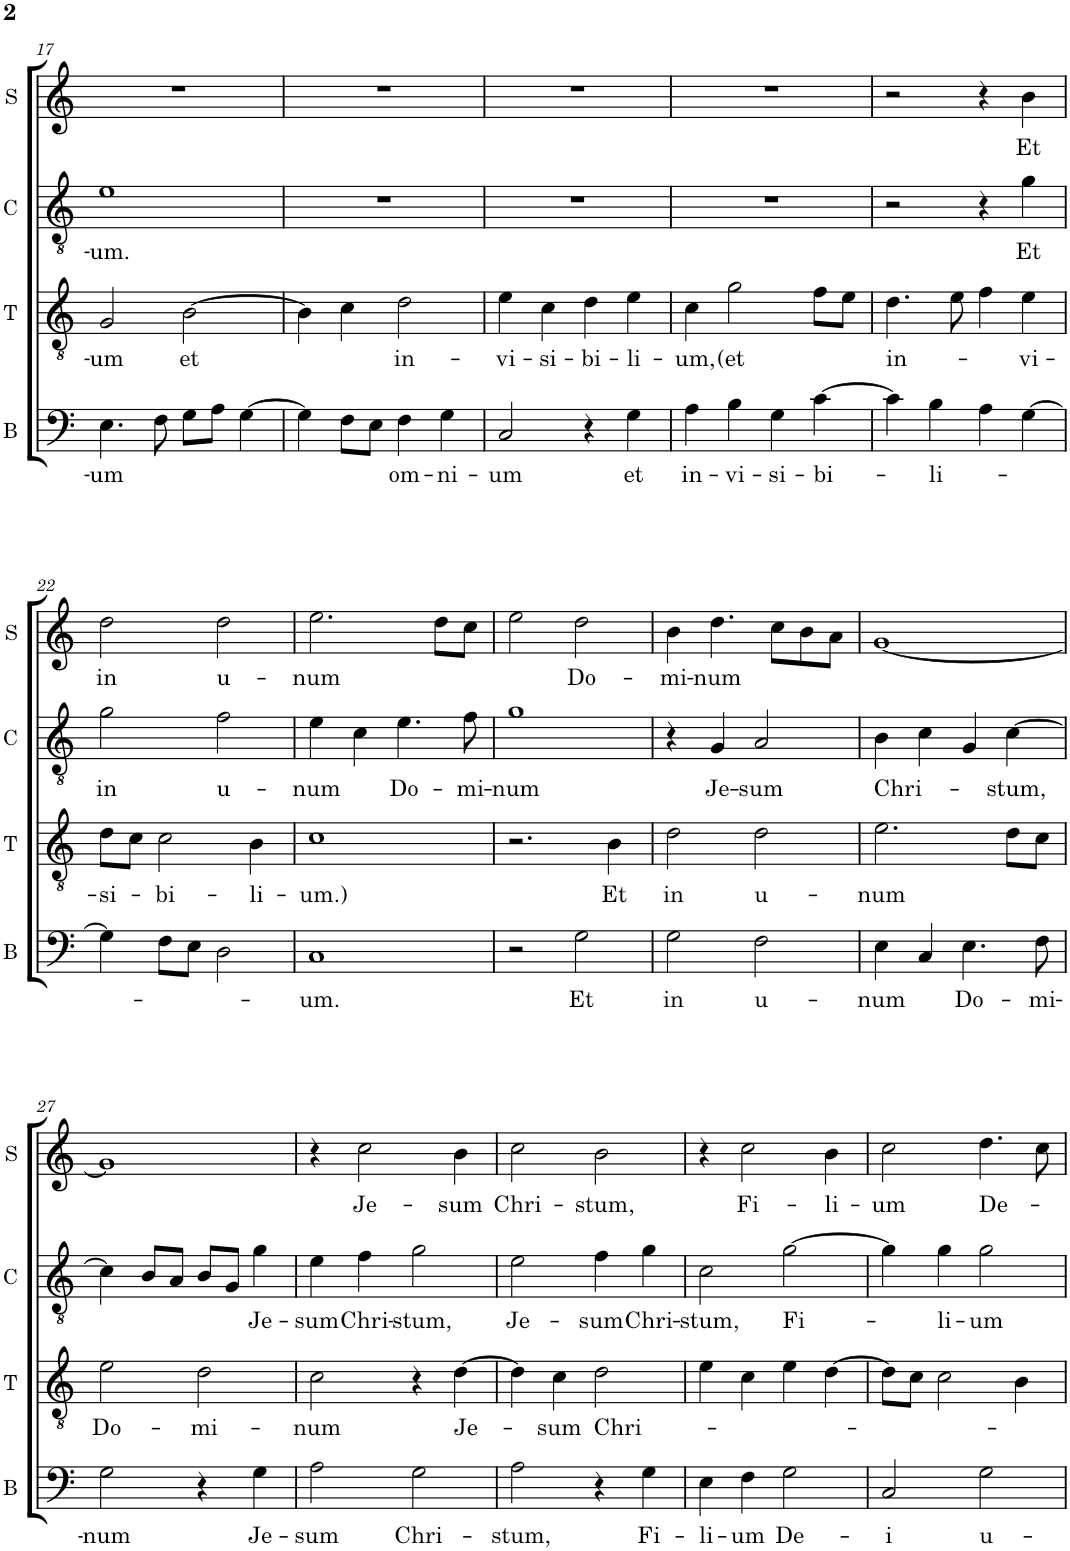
**kern	**text	**kern	**text	**kern	**text	**kern	**text
*part4	*part4	*part3	*part3	*part2	*part2	*part1	*part1
*staff4	*staff4	*staff3	*staff3	*staff2	*staff2	*staff1	*staff1
*I"B	*	*I"T	*	*I"C	*	*I"S	*
*I'B	*	*I'T	*	*I'C	*	*I'S	*
!!LO:PB:g=z
*clefF4	*	*clefGv2	*	*clefGv2	*	*clefG2	*
*	*	*	*	*Trd4c7	*	*	*
*k[]	*	*k[]	*	*k[]	*	*k[]	*
*M2/2	*	*M2/2	*	*M2/2	*	*M2/2	*
*met(c|)	*	*met(c|)	*	*met(c|)	*	*met(c|)	*
=17	=17	=17	=17	=17	=17	=17	=17
!	!LO:LY:b	!	!LO:LY:b	!	!LO:LY:b	!	!
4.E\	-um	2G/	-um	1e	-um.	1r	.
8F\	.	.	.	.	.	.	.
!	!	!	!LO:LY:b	!	!	!	!
8G\L	.	[2B\	et	.	.	.	.
8A\J	.	.	.	.	.	.	.
[4G\	.	.	.	.	.	.	.
=18	=18	=18	=18	=18	=18	=18	=18
4G\]	.	4B\]	.	1r	.	1r	.
8F\L	.	4c\	.	.	.	.	.
8E\J	.	.	.	.	.	.	.
!	!LO:LY:b	!	!LO:LY:b	!	!	!	!
4F\	om-	2d\	in-	.	.	.	.
!	!LO:LY:b	!	!	!	!	!	!
4G\	-ni-	.	.	.	.	.	.
=19	=19	=19	=19	=19	=19	=19	=19
!	!LO:LY:b	!	!LO:LY:b	!	!	!	!
2C/	-um	4e\	-vi-	1r	.	1r	.
!	!	!	!LO:LY:b	!	!	!	!
.	.	4c\	-si-	.	.	.	.
!	!	!	!LO:LY:b	!	!	!	!
4r	.	4d\	-bi-	.	.	.	.
!	!LO:LY:b	!	!LO:LY:b	!	!	!	!
4G\	et	4e\	-li-	.	.	.	.
=20	=20	=20	=20	=20	=20	=20	=20
!	!LO:LY:b	!	!LO:LY:b	!	!	!	!
4A\	in-	4c\	-um,	1r	.	1r	.
!	!LO:LY:b	!	!LO:LY:b	!	!	!	!
4B\	-vi-	2g\	(et	.	.	.	.
!	!LO:LY:b	!	!	!	!	!	!
4G\	-si-	.	.	.	.	.	.
!	!LO:LY:b	!	!	!	!	!	!
[4c\	-bi-	8f\L	.	.	.	.	.
.	.	8e\J	.	.	.	.	.
=21	=21	=21	=21	=21	=21	=21	=21
!	!	!	!LO:LY:b	!	!	!	!
4c\]	.	4.d\	in-	2r	.	2r	.
!	!LO:LY:b	!	!	!	!	!	!
4B\	-li-	.	.	.	.	.	.
.	.	8e\	.	.	.	.	.
4A\	.	4f\	.	4r	.	4r	.
!	!	!	!LO:LY:b	!	!LO:LY:b	!	!LO:LY:b
[4G\	.	4e\	-vi-	4g\	Et	4b\	Et
!!LO:LB:g=z
=22	=22	=22	=22	=22	=22	=22	=22
!	!	!	!LO:LY:b	!	!LO:LY:b	!	!LO:LY:b
4G\]	.	8d\L	-si-	2g\	in	2dd\	in
.	.	8c\J	.	.	.	.	.
!	!	!	!LO:LY:b	!	!	!	!
8F\L	.	2c\	-bi-	.	.	.	.
8E\J	.	.	.	.	.	.	.
!	!	!	!	!	!LO:LY:b	!	!LO:LY:b
2D\	.	.	.	2f\	u-	2dd\	u-
!	!	!	!LO:LY:b	!	!	!	!
.	.	4B\	-li-	.	.	.	.
=23	=23	=23	=23	=23	=23	=23	=23
!	!LO:LY:b	!	!LO:LY:b	!	!LO:LY:b	!	!LO:LY:b
1C	-um.	1c	-um.)	4e\	-num	2.ee\	-num
.	.	.	.	4c\	.	.	.
!	!	!	!	!	!LO:LY:b	!	!
.	.	.	.	4.e\	Do-	.	.
.	.	.	.	.	.	8dd\L	.
!	!	!	!	!	!LO:LY:b	!	!
.	.	.	.	8f\	-mi-	8cc\J	.
=24	=24	=24	=24	=24	=24	=24	=24
!	!	!	!	!	!LO:LY:b	!	!
2r	.	2.r	.	1g	-num	2ee\	.
!	!LO:LY:b	!	!	!	!	!	!LO:LY:b
2G\	Et	.	.	.	.	2dd\	Do-
!	!	!	!LO:LY:b	!	!	!	!
.	.	4B\	Et	.	.	.	.
=25	=25	=25	=25	=25	=25	=25	=25
!	!LO:LY:b	!	!LO:LY:b	!	!	!	!LO:LY:b
2G\	in	2d\	in	4r	.	4b\	-mi-
!	!	!	!	!	!LO:LY:b	!	!LO:LY:b
.	.	.	.	4G/	Je-	4.dd\	-num
!	!LO:LY:b	!	!LO:LY:b	!	!LO:LY:b	!	!
2F\	u-	2d\	u-	2A/	-sum	.	.
.	.	.	.	.	.	8cc\L	.
.	.	.	.	.	.	8b\	.
.	.	.	.	.	.	8a\J	.
=26	=26	=26	=26	=26	=26	=26	=26
!	!LO:LY:b	!	!LO:LY:b	!	!LO:LY:b	!	!
4E\	-num	2.e\	-num	4B\	Chri-	[1g	.
4C/	.	.	.	4c\	.	.	.
!	!LO:LY:b	!	!	!	!	!	!
4.E\	Do-	.	.	4G/	.	.	.
!	!	!	!	!	!LO:LY:b	!	!
.	.	8d\L	.	[4c\	-stum,	.	.
!	!LO:LY:b	!	!	!	!	!	!
8F\	-mi-	8c\J	.	.	.	.	.
!!LO:LB:g=z
=27	=27	=27	=27	=27	=27	=27	=27
!	!LO:LY:b	!	!LO:LY:b	!	!	!	!
2G\	-num	2e\	Do-	4c\]	.	1g]	.
.	.	.	.	8B/L	.	.	.
.	.	.	.	8A/J	.	.	.
!	!	!	!LO:LY:b	!	!	!	!
4r	.	2d\	-mi-	8B/L	.	.	.
.	.	.	.	8G/J	.	.	.
!	!LO:LY:b	!	!	!	!LO:LY:b	!	!
4G\	Je-	.	.	4g\	Je-	.	.
=28	=28	=28	=28	=28	=28	=28	=28
!	!LO:LY:b	!	!LO:LY:b	!	!LO:LY:b	!	!
2A\	-sum	2c\	-num	4e\	-sum	4r	.
!	!	!	!	!	!LO:LY:b	!	!LO:LY:b
.	.	.	.	4f\	Chri-	2cc\	Je-
!	!LO:LY:b	!	!	!	!LO:LY:b	!	!
2G\	Chri-	4r	.	2g\	-stum,	.	.
!	!	!	!LO:LY:b	!	!	!	!LO:LY:b
.	.	[4d\	Je-	.	.	4b\	-sum
=29	=29	=29	=29	=29	=29	=29	=29
!	!LO:LY:b	!	!	!	!LO:LY:b	!	!LO:LY:b
2A\	-stum,	4d\]	.	2e\	Je-	2cc\	Chri-
!	!	!	!LO:LY:b	!	!	!	!
.	.	4c\	-sum	.	.	.	.
!	!	!	!LO:LY:b	!	!LO:LY:b	!	!LO:LY:b
4r	.	2d\	Chri-	4f\	-sum	2b\	-stum,
!	!LO:LY:b	!	!	!	!LO:LY:b	!	!
4G\	Fi-	.	.	4g\	Chri-	.	.
=30	=30	=30	=30	=30	=30	=30	=30
!	!LO:LY:b	!	!	!	!LO:LY:b	!	!
4E\	-li-	4e\	.	2c\	-stum,	4r	.
!	!LO:LY:b	!	!	!	!	!	!LO:LY:b
4F\	-um	4c\	.	.	.	2cc\	Fi-
!	!LO:LY:b	!	!	!	!LO:LY:b	!	!
2G\	De-	4e\	.	[2g\	Fi-	.	.
!	!	!	!	!	!	!	!LO:LY:b
.	.	[4d\	.	.	.	4b\	-li-
=31	=31	=31	=31	=31	=31	=31	=31
!	!LO:LY:b	!	!	!	!	!	!LO:LY:b
2C/	-i	8d\L]	.	4g\]	.	2cc\	-um
.	.	8c\J	.	.	.	.	.
!	!	!	!	!	!LO:LY:b	!	!
.	.	2c\	.	4g\	-li-	.	.
!	!LO:LY:b	!	!	!	!LO:LY:b	!	!LO:LY:b
2G\	u-	.	.	2g\	-um	4.dd\	De-
.	.	4B\	.	.	.	.	.
.	.	.	.	.	.	8cc\	.
=	=	=	=	=	=	=	=
*-	*-	*-	*-	*-	*-	*-	*-
